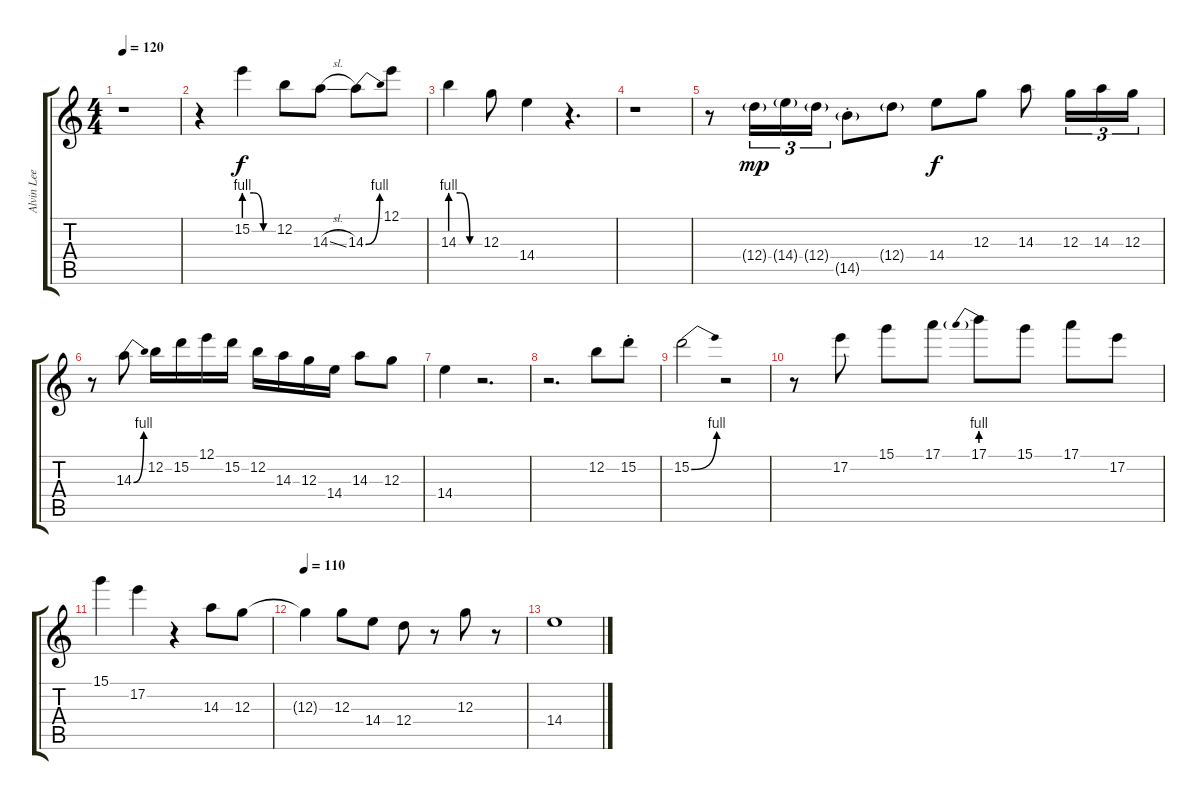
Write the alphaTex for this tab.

\track ("Alvin Lee (solo)" "Alvin Lee ") {instrument overdrivenguitar}
\staff {score tabs}
\tuning (E4 B3 G3 D3 A2 E2) {hide}
\ts (4 4)
\tempo 120
\clef g2
\ks c
r.1{dy f} |
r.4 15.2{be (custom 0 4 20 4 40 0 60 0)}.4 12.2.8 14.3{sl}.8 14.3{be (bend 0 0 60 4)}.8 12.1.8 |
14.3{be (custom 0 4 20 4 40 0 60 0)}.4 12.3.8 14.4.4 r.4{d} |
r.1 |
r.8 12.4{g}.16{tu (3 2) dy mp} 14.4{g}.16{tu (3 2)} 12.4{g}.16{tu (3 2)} 14.5{g st}.8 12.4{g}.8 14.4.8{dy f} 12.3.8 14.3.8 12.3.16{tu (3 2)} 14.3.16{tu (3 2)} 12.3.16{tu (3 2)} |
r.8 14.3{be (bend 0 0 60 4)}.8 12.2.16 15.2.16 12.1.16 15.2.16 12.2.16 14.3.16 12.3.16 14.4.16 14.3.8 12.3.8 |
14.4.4 r.2{d} |
r.2{d} 12.2.8 15.2{st}.8 |
15.2{be (bend 0 0 60 4)}.2 r.2 |
r.8 17.2.8 15.1.8 17.1.8 17.1{be (prebend 0 4 60 4)}.8 15.1.8 17.1.8 17.2.8 |
15.1.4 17.2.4 r.4 14.3.8 12.3.8 |
\tempo 110
12.3{t}.4 12.3.8 14.4.8 12.4.8 r.8 12.3.8 r.8 |
14.4.1
